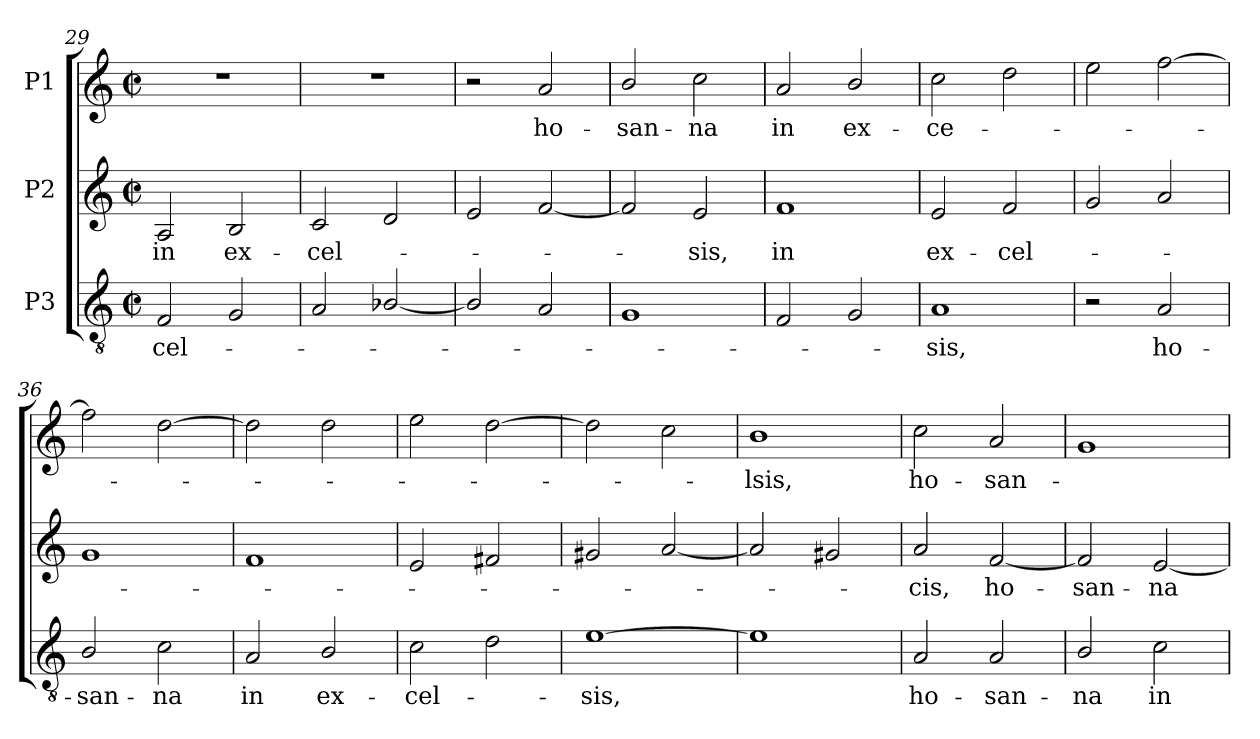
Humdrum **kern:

**kern	**text	**kern	**text	**kern	**text
*part3	*part3	*part2	*part2	*part1	*part1
*staff3	*staff3	*staff2	*staff2	*staff1	*staff1
*I"P3	*	*I"P2	*	*I"P1	*
!!LO:PB:g=z
*clefGv2	*	*clefG2	*	*clefG2	*
*ITrd7c12	*	*	*	*	*
*k[]	*	*k[]	*	*k[]	*
*C:	*	*C:	*	*C:	*
*M2/2	*	*M2/2	*	*M2/2	*
*met(c|)	*	*met(c|)	*	*met(c|)	*
=29	=29	=29	=29	=29	=29
!	!LO:LY:b:color=#000000	!	!	!	!
!	!	!	!LO:LY:b:color=#000000	!	!
2FFi/	-cel-	2Ai/	in	1r	.
!	!	!	!LO:LY:b:color=#000000	!	!
2GGi/	.	2Bi/	ex-	.	.
=30	=30	=30	=30	=30	=30
!	!	!	!LO:LY:b:color=#000000	!	!
2AAi/	.	2ci/	-cel-	1r	.
[2BB-Xi/	.	2di/	.	.	.
=31	=31	=31	=31	=31	=31
2BB-i/]	.	2ei/	.	2r	.
!	!	!	!	!	!LO:LY:b:color=#000000
2AAi/	.	[2fi/	.	2ai/	ho-
=32	=32	=32	=32	=32	=32
!	!	!	!	!	!LO:LY:b:color=#000000
1GGi	.	2fi/]	.	2bi/	-san-
!	!	!	!LO:LY:b:color=#000000	!	!
!	!	!	!	!	!LO:LY:b:color=#000000
.	.	2ei/	-sis,	2cci\	-na
=33	=33	=33	=33	=33	=33
!	!	!	!LO:LY:b:color=#000000	!	!
!	!	!	!	!	!LO:LY:b:color=#000000
2FFi/	.	1fi	in	2ai/	in
!	!	!	!	!	!LO:LY:b:color=#000000
2GGi/	.	.	.	2bi/	ex-
=34	=34	=34	=34	=34	=34
!	!LO:LY:b:color=#000000	!	!	!	!
!	!	!	!LO:LY:b:color=#000000	!	!
!	!	!	!	!	!LO:LY:b:color=#000000
1AAi	-sis,	2ei/	ex-	2cci\	-ce-
!	!	!	!LO:LY:b:color=#000000	!	!
.	.	2fi/	-cel-	2ddi\	.
=35	=35	=35	=35	=35	=35
2r	.	2gi/	.	2eei\	.
!	!LO:LY:b:color=#000000	!	!	!	!
2AAi/	ho-	2ai/	.	[2ffi\	.
!!LO:LB:g=z
=36	=36	=36	=36	=36	=36
!	!LO:LY:b:color=#000000	!	!	!	!
2BBi/	-san-	1gi	.	2ffi\]	.
!	!LO:LY:b:color=#000000	!	!	!	!
2Ci\	-na	.	.	[2ddi\	.
=37	=37	=37	=37	=37	=37
!	!LO:LY:b:color=#000000	!	!	!	!
2AAi/	in	1fi	.	2ddi\]	.
!	!LO:LY:b:color=#000000	!	!	!	!
2BBi/	ex-	.	.	2ddi\	.
=38	=38	=38	=38	=38	=38
!	!LO:LY:b:color=#000000	!	!	!	!
2Ci\	-cel-	2ei/	.	2eei\	.
2Di\	.	2f#Xi/	.	[2ddi\	.
=39	=39	=39	=39	=39	=39
!	!LO:LY:b:color=#000000	!	!	!	!
[1Ei	-sis,	2g#Xi/	.	2ddi\]	.
.	.	[2ai/	.	2cci\	.
=40	=40	=40	=40	=40	=40
!	!	!	!	!	!LO:LY:b:color=#000000
1Ei]	.	2ai/]	.	1bi	-lsis,
.	.	2g#Xi/	.	.	.
=41	=41	=41	=41	=41	=41
!	!LO:LY:b:color=#000000	!	!	!	!
!	!	!	!LO:LY:b:color=#000000	!	!
!	!	!	!	!	!LO:LY:b:color=#000000
2AAi/	ho-	2ai/	-cis,	2cci\	ho-
!	!LO:LY:b:color=#000000	!	!	!	!
!	!	!	!LO:LY:b:color=#000000	!	!
!	!	!	!	!	!LO:LY:b:color=#000000
2AAi/	-san-	[2fi/	ho-	2ai/	-san-
=42	=42	=42	=42	=42	=42
!	!LO:LY:b:color=#000000	!	!	!	!
!	!	!	!LO:LY:b:color=#000000	!	!
2BBi/	-na	2fi/]	-san-	1gi	.
!	!LO:LY:b:color=#000000	!	!	!	!
!	!	!	!LO:LY:b:color=#000000	!	!
2Ci\	in	[2ei/	-na	.	.
=	=	=	=	=	=
*-	*-	*-	*-	*-	*-
